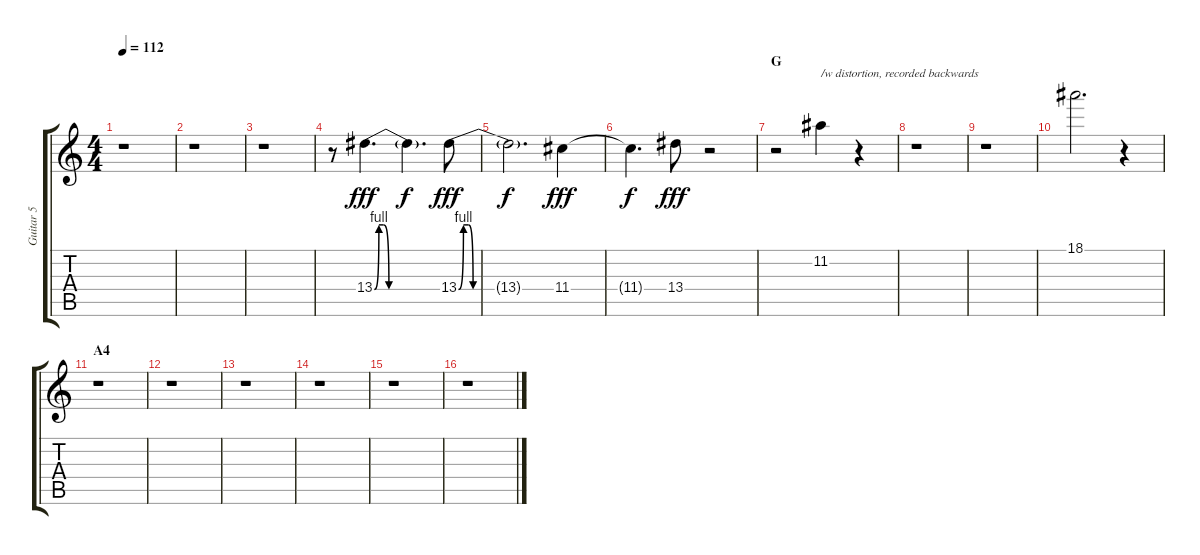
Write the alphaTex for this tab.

\track ("Guitar 5" "Guitar 5") {instrument electricguitarclean}
\staff {score tabs}
\tuning (E4 B3 G3 D3 A2 E2) {hide}
\ts (4 4)
\tempo 112
\clef g2
\ks c
r.1{dy fff} |
r.1 |
r.1 |
r.8 13.4{be (custom 0 0 4 4 8 4 13 0 45 0 60 0)}.4{d} 13.4{t}.4{d dy f} 13.4{be (custom 0 0 3 4 6 4 9 0 60 0)}.8{dy fff} |
13.4{t}.2{d dy f} 11.4.4{dy fff} |
11.4{t}.4{d dy f} 13.4.8{dy fff} r.2 |
\section ("" "G")
r.2 11.2.4{txt "/w distortion, recorded backwards" instrument distortionguitar} r.4 |
r.1 |
r.1 |
18.1.2{d} r.4 |
\section ("" "A4")
r.1 |
r.1 |
r.1 |
r.1 |
r.1 |
r.1
